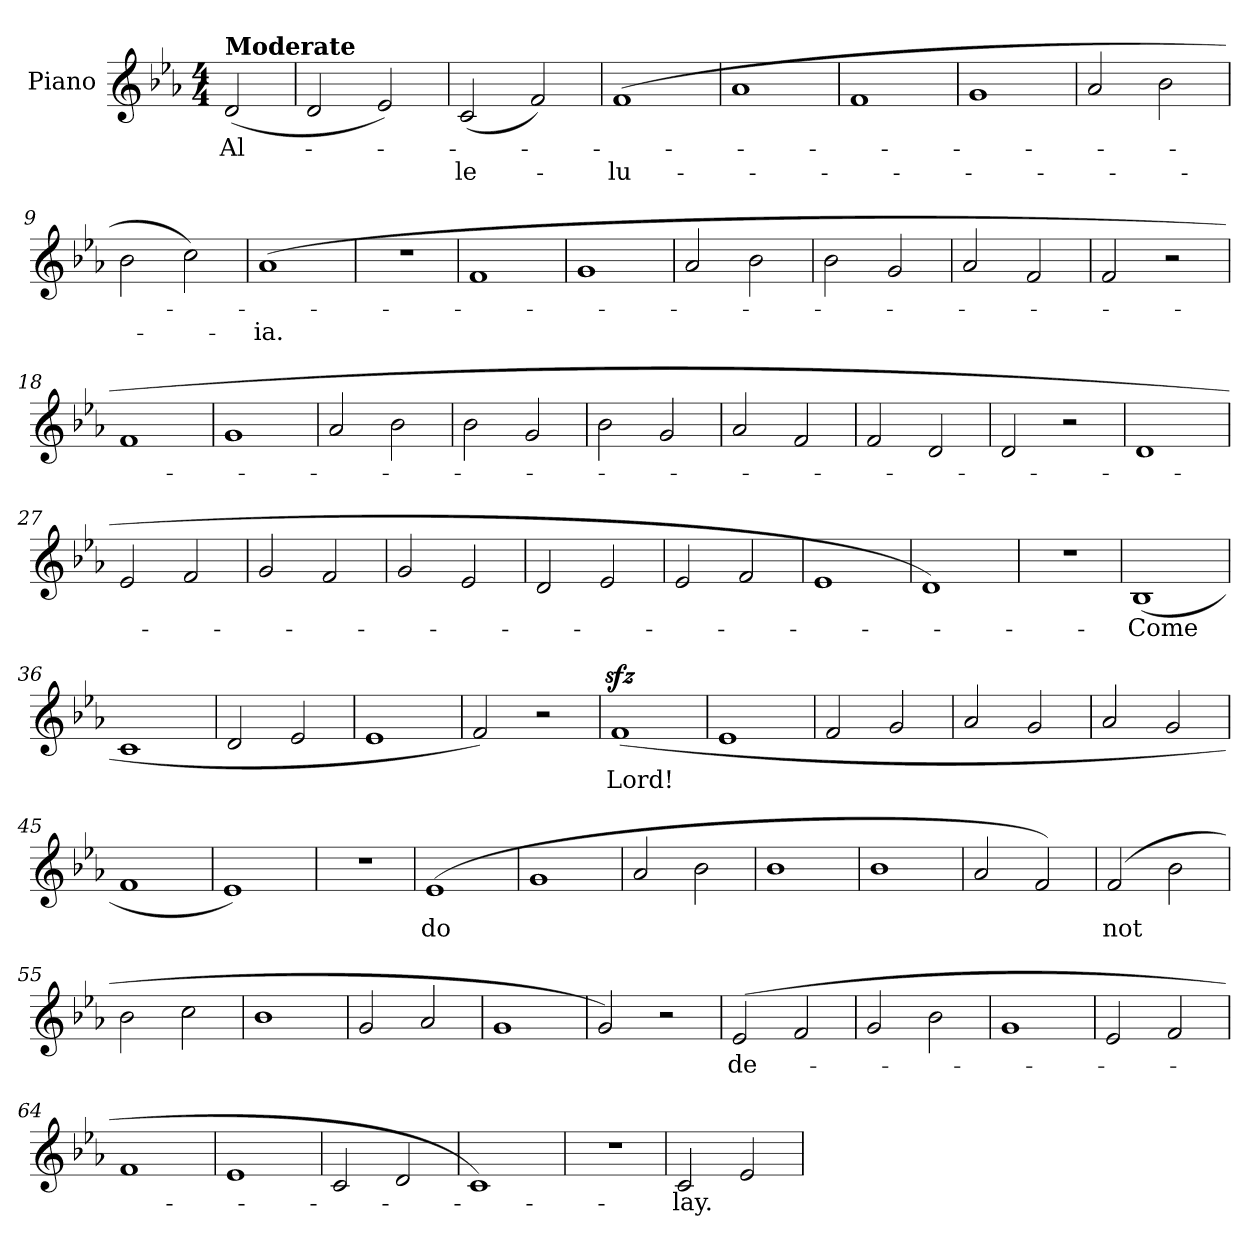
**kern	**text	**text
*part1	*part1	*part1
*staff1	*staff1	*staff1
*I"Piano	*	*
*I'Pno.	*	*
*clefG2	*	*
*k[b-e-a-]	*	*
*M4/4	*	*
*MM120	*	*
=1	=1	=1
!LO:TX:a:B:t=Moderate	!	!
(>2d/	Al-	.
=2	=2	=2
2d/	.	.
2e-/)	.	.
=3	=3	=3
(>2c/	.	le-
2f/)	.	.
=4	=4	=4
(>1f	.	-lu-
=5	=5	=5
1a-	.	.
=6	=6	=6
1f	.	.
=7	=7	=7
1g	.	.
=8	=8	=8
2a-/	.	.
2b-\	.	.
=9	=9	=9
2b-\	.	.
2cc\)	.	.
=10	=10	=10
(<1a-	.	-ia.
!!LO:LB:g=z
=11	=11	=11
1r	.	.
=12	=12	=12
1f	.	.
=13	=13	=13
1g	.	.
=14	=14	=14
2a-/	.	.
2b-\	.	.
=15	=15	=15
2b-\	.	.
2g/	.	.
=16	=16	=16
2a-/	.	.
2f/	.	.
=17	=17	=17
2f/	.	.
2r	.	.
=18	=18	=18
1f	.	.
=19	=19	=19
1g	.	.
=20	=20	=20
2a-/	.	.
2b-\	.	.
=21	=21	=21
2b-\	.	.
2g/	.	.
!!LO:LB:g=z
=22	=22	=22
2b-\	.	.
2g/	.	.
=23	=23	=23
2a-/	.	.
2f/	.	.
=24	=24	=24
2f/	.	.
2d/	.	.
=25	=25	=25
2d/	.	.
2r	.	.
=26	=26	=26
1d	.	.
=27	=27	=27
2e-/	.	.
2f/	.	.
=28	=28	=28
2g/	.	.
2f/	.	.
=29	=29	=29
2g/	.	.
2e-/	.	.
=30	=30	=30
2d/	.	.
2e-/	.	.
=31	=31	=31
2e-/	.	.
2f/	.	.
!!LO:LB:g=z
=32	=32	=32
1e-	.	.
=33	=33	=33
1d)	.	.
=34	=34	=34
1r	.	.
=35	=35	=35
(>1B-	Come	.
=36	=36	=36
1c	.	.
=37	=37	=37
2d/	.	.
2e-/	.	.
=38	=38	=38
1e-	.	.
=39	=39	=39
2f/)	.	.
2r	.	.
=40	=40	=40
(<1fzz<	Lord!	.
=41	=41	=41
1e-	.	.
=42	=42	=42
2f/	.	.
2g/	.	.
!!LO:LB:g=z
=43	=43	=43
2a-/	.	.
2g/	.	.
=44	=44	=44
2a-/	.	.
2g/	.	.
=45	=45	=45
1f	.	.
=46	=46	=46
1e-)	.	.
=47	=47	=47
1r	.	.
=48	=48	=48
(>1e-	do	.
=49	=49	=49
1g	.	.
=50	=50	=50
2a-/	.	.
2b-\	.	.
=51	=51	=51
1b-	.	.
=52	=52	=52
1b-	.	.
=53	=53	=53
2a-/	.	.
2f/)	.	.
!!LO:LB:g=z
=54	=54	=54
(>2f/	not	.
2b-\	.	.
=55	=55	=55
2b-\	.	.
2cc\	.	.
=56	=56	=56
1b-	.	.
=57	=57	=57
2g/	.	.
2a-/	.	.
=58	=58	=58
1g	.	.
=59	=59	=59
2g/)	.	.
2r	.	.
=60	=60	=60
(>2e-/	de-	.
2f/	.	.
=61	=61	=61
2g/	.	.
2b-\	.	.
=62	=62	=62
1g	.	.
=63	=63	=63
2e-/	.	.
2f/	.	.
!!LO:LB:g=z
=64	=64	=64
1f	.	.
=65	=65	=65
1e-	.	.
=66	=66	=66
2c/	.	.
2d/	.	.
=67	=67	=67
1c)	.	.
=68	=68	=68
1r	.	.
=69	=69	=69
2c/	lay.	.
2e-/	.	.
=	=	=
*-	*-	*-
